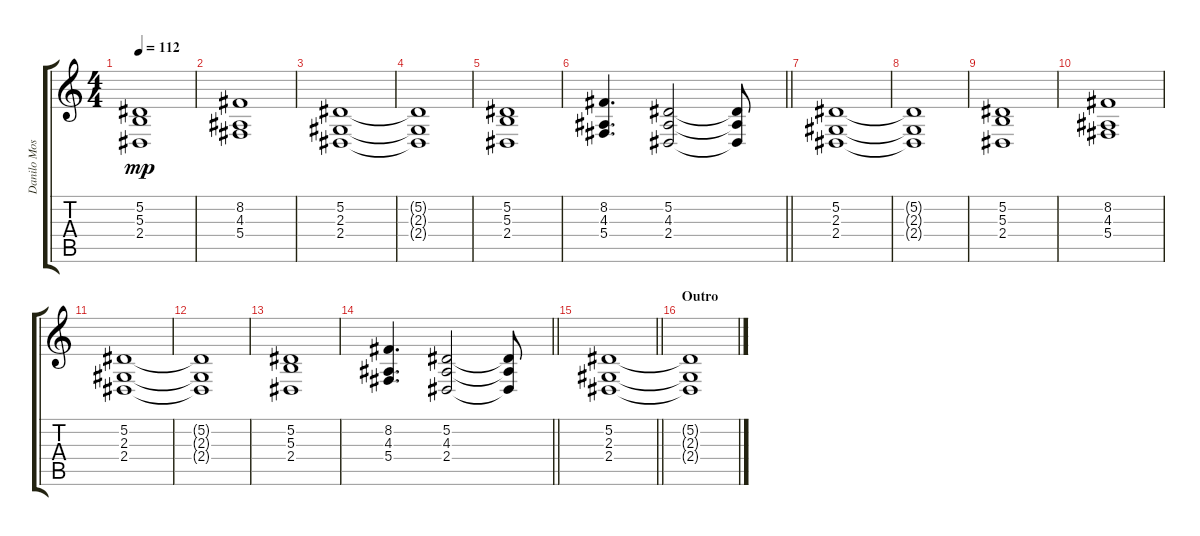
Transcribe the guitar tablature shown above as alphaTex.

\track ("Danilo Moschen" "Danilo Mos") {instrument stringensemble1}
\staff {score tabs}
\tuning (Eb4 Bb3 Gb3 Db3 Ab2 Eb2) {hide}
\ts (4 4)
\tempo 112
\clef g2
\ks c
(5.2 5.3 2.4).1{dy mp} |
(8.2 4.3 5.4).1 |
(5.2 2.3 2.4).1 |
(5.2{t} 2.3{t} 2.4{t}).1 |
(5.2 5.3 2.4).1 |
\barLineRight lightlight
(8.2 4.3 5.4).4{d} (5.2 4.3 2.4).2 (5.2{t} 4.3{t} 2.4{t}).8 |
(5.2 2.3 2.4).1 |
(5.2{t} 2.3{t} 2.4{t}).1 |
(5.2 5.3 2.4).1 |
(8.2 4.3 5.4).1 |
(5.2 2.3 2.4).1 |
(5.2{t} 2.3{t} 2.4{t}).1 |
(5.2 5.3 2.4).1 |
\barLineRight lightlight
(8.2 4.3 5.4).4{d} (5.2 4.3 2.4).2 (5.2{t} 4.3{t} 2.4{t}).8 |
\barLineRight lightlight
(5.2 2.3 2.4).1 |
\section ("" "Outro")
(5.2{t} 2.3{t} 2.4{t}).1
